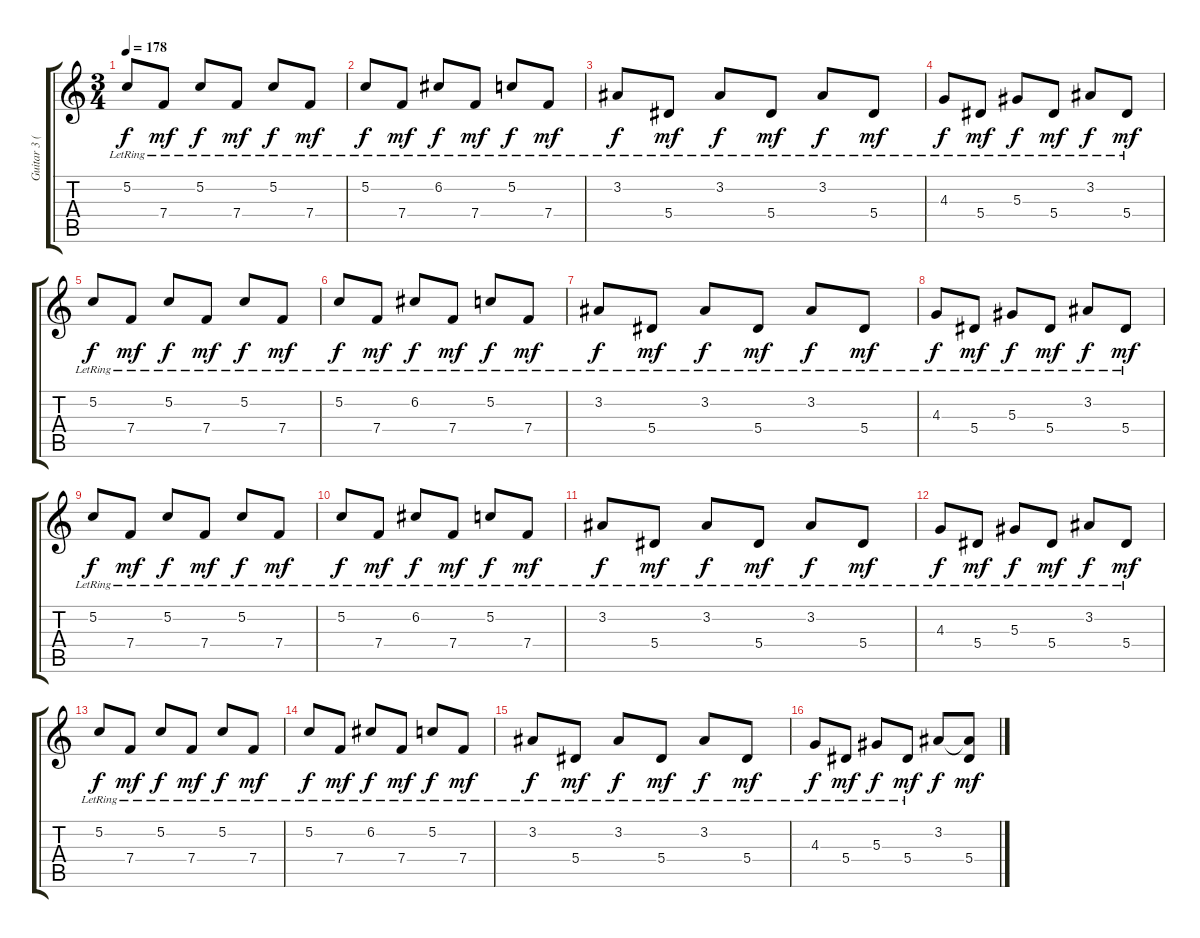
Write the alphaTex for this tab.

\track ("Guitar 3 (Rhytm)" "Guitar 3 (") {instrument distortionguitar}
\staff {score tabs}
\tuning (C4 G3 Eb3 Bb2 F2 C2) {hide}
\ts (3 4)
\tempo 178
\clef g2
\ks c
5.2{lr}.8{dy f volume 14 balance 13 instrument acousticguitarsteel} 7.4{lr}.8{dy mf} 5.2{lr}.8{dy f} 7.4{lr}.8{dy mf} 5.2{lr}.8{dy f} 7.4{lr}.8{dy mf} |
5.2{lr}.8{dy f} 7.4{lr}.8{dy mf} 6.2{lr}.8{dy f} 7.4{lr}.8{dy mf} 5.2{lr}.8{dy f} 7.4{lr}.8{dy mf} |
3.2{lr}.8{dy f} 5.4{lr}.8{dy mf} 3.2{lr}.8{dy f} 5.4{lr}.8{dy mf} 3.2{lr}.8{dy f} 5.4{lr}.8{dy mf} |
4.3{lr}.8{dy f} 5.4{lr}.8{dy mf} 5.3{lr}.8{dy f} 5.4{lr}.8{dy mf} 3.2{lr}.8{dy f} 5.4{lr}.8{dy mf} |
5.2{lr}.8{dy f} 7.4{lr}.8{dy mf} 5.2{lr}.8{dy f} 7.4{lr}.8{dy mf} 5.2{lr}.8{dy f} 7.4{lr}.8{dy mf} |
5.2{lr}.8{dy f} 7.4{lr}.8{dy mf} 6.2{lr}.8{dy f} 7.4{lr}.8{dy mf} 5.2{lr}.8{dy f} 7.4{lr}.8{dy mf} |
3.2{lr}.8{dy f} 5.4{lr}.8{dy mf} 3.2{lr}.8{dy f} 5.4{lr}.8{dy mf} 3.2{lr}.8{dy f} 5.4{lr}.8{dy mf} |
4.3{lr}.8{dy f} 5.4{lr}.8{dy mf} 5.3{lr}.8{dy f} 5.4{lr}.8{dy mf} 3.2{lr}.8{dy f} 5.4{lr}.8{dy mf} |
5.2{lr}.8{dy f} 7.4{lr}.8{dy mf} 5.2{lr}.8{dy f} 7.4{lr}.8{dy mf} 5.2{lr}.8{dy f} 7.4{lr}.8{dy mf} |
5.2{lr}.8{dy f} 7.4{lr}.8{dy mf} 6.2{lr}.8{dy f} 7.4{lr}.8{dy mf} 5.2{lr}.8{dy f} 7.4{lr}.8{dy mf} |
3.2{lr}.8{dy f} 5.4{lr}.8{dy mf} 3.2{lr}.8{dy f} 5.4{lr}.8{dy mf} 3.2{lr}.8{dy f} 5.4{lr}.8{dy mf} |
4.3{lr}.8{dy f} 5.4{lr}.8{dy mf} 5.3{lr}.8{dy f} 5.4{lr}.8{dy mf} 3.2{lr}.8{dy f} 5.4{lr}.8{dy mf} |
5.2{lr}.8{dy f} 7.4{lr}.8{dy mf} 5.2{lr}.8{dy f} 7.4{lr}.8{dy mf} 5.2{lr}.8{dy f} 7.4{lr}.8{dy mf} |
5.2{lr}.8{dy f} 7.4{lr}.8{dy mf} 6.2{lr}.8{dy f} 7.4{lr}.8{dy mf} 5.2{lr}.8{dy f} 7.4{lr}.8{dy mf} |
3.2{lr}.8{dy f} 5.4{lr}.8{dy mf} 3.2{lr}.8{dy f} 5.4{lr}.8{dy mf} 3.2{lr}.8{dy f} 5.4{lr}.8{dy mf} |
4.3{lr}.8{dy f} 5.4{lr}.8{dy mf} 5.3{lr}.8{dy f} 5.4{lr}.8{dy mf} 3.2.8{dy f} (3.2{t} 5.4).8{dy mf}
